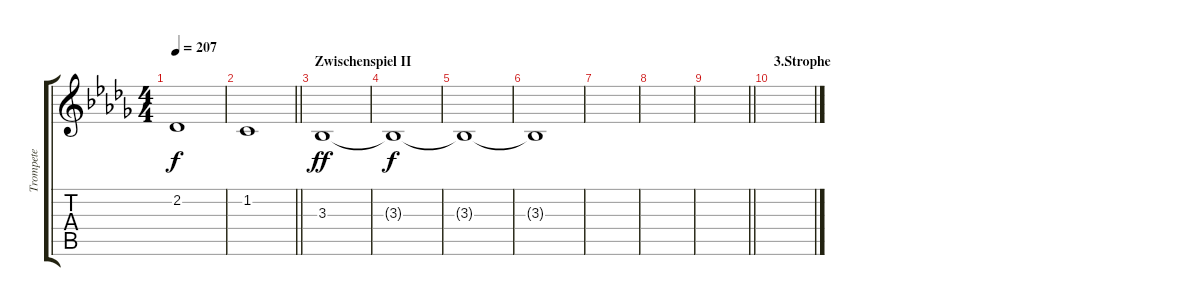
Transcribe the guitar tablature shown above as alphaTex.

\track ("Trompete" "Trompete") {instrument trumpet}
\staff {score tabs}
\tuning (E4 B3 G3 D3 A2 E2) {hide}
\ts (4 4)
\tempo 207
\clef g2
\ks bbminor
2.2{t}.1{dy f} |
\barLineRight lightlight
1.2.1 |
\section ("" "Zwischenspiel II")
3.3.1{dy ff} |
3.3{t}.1{dy f volume 3} |
3.3{t}.1 |
3.3{t}.1 |
|
|
\barLineRight lightlight
|
\section ("" "3.Strophe")
